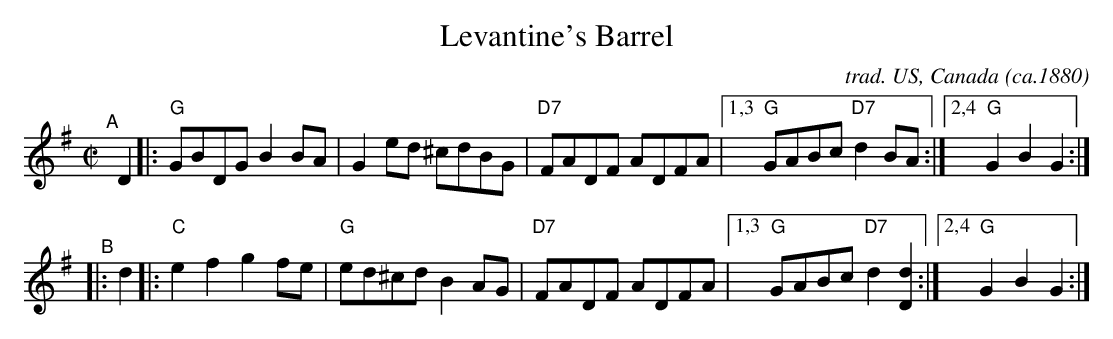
X:1
T: Levantine's Barrel
C: trad. US, Canada
O: ca.1880
M: C|
L: 1/8
K: G
"^A"[|] D2 |:\
"G"GBDG B2BA | G2ed ^cdBG | "D7"FADF ADFA |[1,3 "G"GABc "D7"d2BA :|[2,4 "G"G2B2 G2 :|
"^B"|: d2 |:\
"C"e2f2 g2fe | "G"ed^cd B2AG | "D7"FADF ADFA |[1,3 "G"GABc "D7"d2[d2D2] :|[2,4 "G"G2B2 G2 :|
